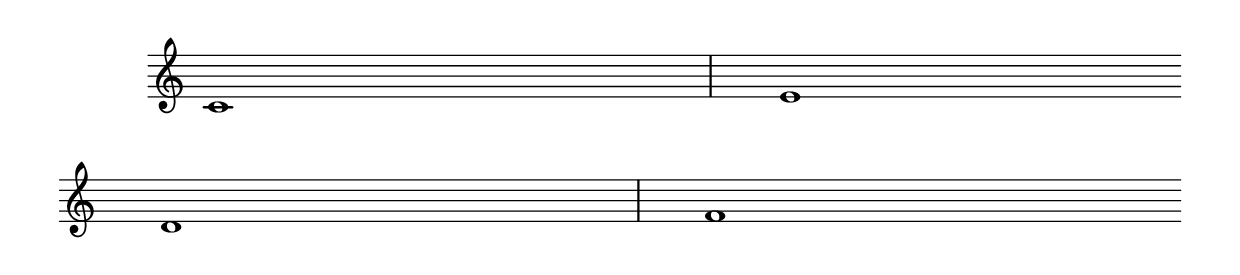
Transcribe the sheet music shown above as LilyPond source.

#(ly:set-option 'midi-extension "mid")
\version "2.12.3"
\include "english.ly"
\header{ 
title = ""
composer = ""
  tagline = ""  % removed 
}
%{
 |: S - - - | G - - - :|

|: R - - -  | m - - - :| 
 %}
  
melody = {
\once \override Staff.TimeSignature #'stencil = ##f
\clef treble
\key c \major
\autoBeamOn  
\cadenzaOn
\bar "|:" c'1~     \bar "|" e'1~     \bar ":|" \break        \grace s64 
\bar "|:" d'1~     \bar "|" f'1~     \bar ":|"
}

text = \lyricmode {
  
}

\score{

<<
  \new Voice = "one" {
    \melody
  }
  \new Lyrics \lyricsto "one" \text
>>
\layout {
  \context {
       \Score
    \remove "Bar_number_engraver"
  } 
  }
\midi { 
  \context {
    \Score
    tempoWholesPerMinute = #(ly:make-moment 200 4)
   }
 }
}
